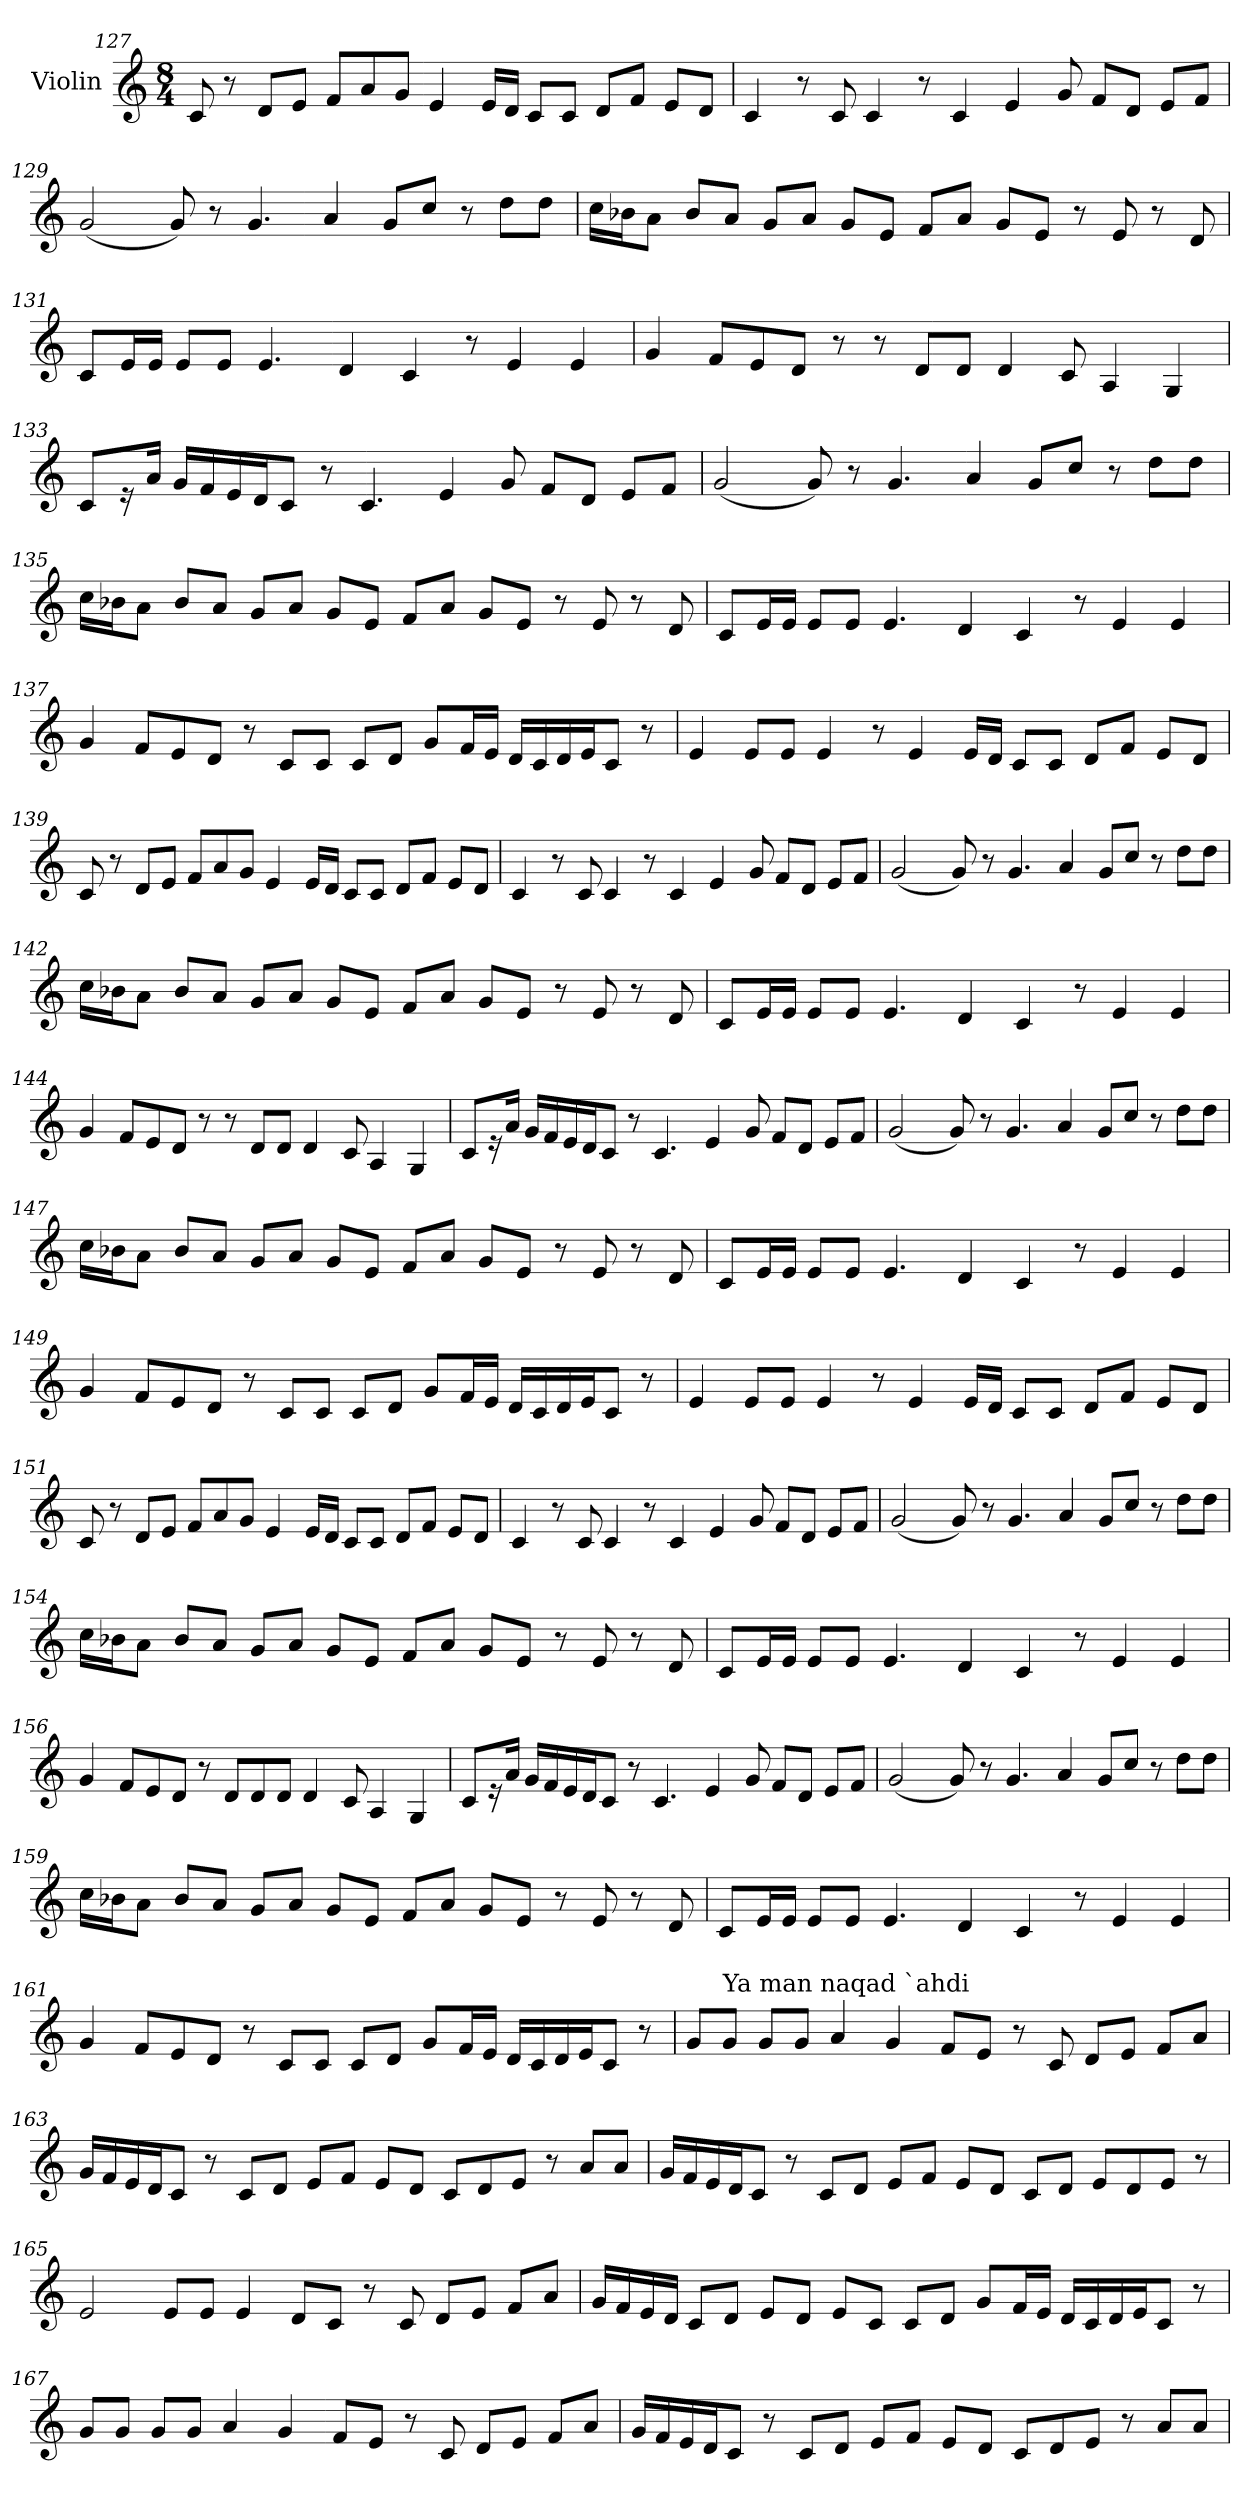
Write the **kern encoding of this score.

**kern
*part1
*staff1
*I"Violin
!!LO:LB:g=z
*clefG2
*k[]
*M8/4
=127
8c/
8r
8d/L
8e/J
8f/L
8a/
8g/J
4e/
16e/LL
16d/JJ
8c/L
8c/J
8d/L
8f/J
8e/L
8d/J
=128
4c/
8r
8c/
4c/
8r
4c/
4e/
8g/
8f/L
8d/J
8e/L
8f/J
!!LO:LB:g=z
=129
(<2g/
8g/)
8r
4.g/
4a/
8g/L
8cc/J
8r
8dd\L
8dd\J
=130
16cc\LL
16b-X\J
8a\J
8b-/L
8a/J
8g/L
8a/J
8g/L
8e/J
8f/L
8a/J
8g/L
8e/J
8r
8e/
8r
8d/
!!LO:LB:g=z
=131
8c/L
16e/L
16e/JJ
8e/L
8e/J
4.e/
4d/
4c/
8r
4e/
4e/
=132
4g/
8f/L
8e/
8d/J
8r
8r
8d/L
8d/J
4d/
8c/
4A/
4G/
!!LO:LB:g=z
=133
8c/L
16r
16a/Jk
16g/LL
16f/
16e/
16d/J
8c/J
8r
4.c/
4e/
8g/
8f/L
8d/J
8e/L
8f/J
=134
(<2g/
8g/)
8r
4.g/
4a/
8g/L
8cc/J
8r
8dd\L
8dd\J
!!LO:LB:g=z
=135
16cc\LL
16b-X\J
8a\J
8b-/L
8a/J
8g/L
8a/J
8g/L
8e/J
8f/L
8a/J
8g/L
8e/J
8r
8e/
8r
8d/
=136
8c/L
16e/L
16e/JJ
8e/L
8e/J
4.e/
4d/
4c/
8r
4e/
4e/
!!LO:LB:g=z
=137
4g/
8f/L
8e/
8d/J
8r
8c/L
8c/J
8c/L
8d/J
8g/L
16f/L
16e/JJ
16d/LL
16c/
16d/
16e/J
8c/J
8r
=138
4e/
8e/L
8e/J
4e/
8r
4e/
16e/LL
16d/JJ
8c/L
8c/J
8d/L
8f/J
8e/L
8d/J
!!LO:LB:g=z
=139
8c/
8r
8d/L
8e/J
8f/L
8a/
8g/J
4e/
16e/LL
16d/JJ
8c/L
8c/J
8d/L
8f/J
8e/L
8d/J
=140
4c/
8r
8c/
4c/
8r
4c/
4e/
8g/
8f/L
8d/J
8e/L
8f/J
!!LO:PB:g=z
=141
(<2g/
8g/)
8r
4.g/
4a/
8g/L
8cc/J
8r
8dd\L
8dd\J
=142
16cc\LL
16b-X\J
8a\J
8b-/L
8a/J
8g/L
8a/J
8g/L
8e/J
8f/L
8a/J
8g/L
8e/J
8r
8e/
8r
8d/
!!LO:LB:g=z
=143
8c/L
16e/L
16e/JJ
8e/L
8e/J
4.e/
4d/
4c/
8r
4e/
4e/
=144
4g/
8f/L
8e/
8d/J
8r
8r
8d/L
8d/J
4d/
8c/
4A/
4G/
!!LO:LB:g=z
=145
8c/L
16r
16a/Jk
16g/LL
16f/
16e/
16d/J
8c/J
8r
4.c/
4e/
8g/
8f/L
8d/J
8e/L
8f/J
=146
(<2g/
8g/)
8r
4.g/
4a/
8g/L
8cc/J
8r
8dd\L
8dd\J
!!LO:LB:g=z
=147
16cc\LL
16b-X\J
8a\J
8b-/L
8a/J
8g/L
8a/J
8g/L
8e/J
8f/L
8a/J
8g/L
8e/J
8r
8e/
8r
8d/
=148
8c/L
16e/L
16e/JJ
8e/L
8e/J
4.e/
4d/
4c/
8r
4e/
4e/
!!LO:LB:g=z
=149
4g/
8f/L
8e/
8d/J
8r
8c/L
8c/J
8c/L
8d/J
8g/L
16f/L
16e/JJ
16d/LL
16c/
16d/
16e/J
8c/J
8r
=150
4e/
8e/L
8e/J
4e/
8r
4e/
16e/LL
16d/JJ
8c/L
8c/J
8d/L
8f/J
8e/L
8d/J
!!LO:LB:g=z
=151
8c/
8r
8d/L
8e/J
8f/L
8a/
8g/J
4e/
16e/LL
16d/JJ
8c/L
8c/J
8d/L
8f/J
8e/L
8d/J
=152
4c/
8r
8c/
4c/
8r
4c/
4e/
8g/
8f/L
8d/J
8e/L
8f/J
!!LO:LB:g=z
=153
(<2g/
8g/)
8r
4.g/
4a/
8g/L
8cc/J
8r
8dd\L
8dd\J
=154
16cc\LL
16b-X\J
8a\J
8b-/L
8a/J
8g/L
8a/J
8g/L
8e/J
8f/L
8a/J
8g/L
8e/J
8r
8e/
8r
8d/
!!LO:LB:g=z
=155
8c/L
16e/L
16e/JJ
8e/L
8e/J
4.e/
4d/
4c/
8r
4e/
4e/
=156
4g/
8f/L
8e/
8d/J
8r
8d/L
8d/
8d/J
4d/
8c/
4A/
4G/
!!LO:PB:g=z
=157
8c/L
16r
16a/Jk
16g/LL
16f/
16e/
16d/J
8c/J
8r
4.c/
4e/
8g/
8f/L
8d/J
8e/L
8f/J
=158
(<2g/
8g/)
8r
4.g/
4a/
8g/L
8cc/J
8r
8dd\L
8dd\J
!!LO:LB:g=z
=159
16cc\LL
16b-X\J
8a\J
8b-/L
8a/J
8g/L
8a/J
8g/L
8e/J
8f/L
8a/J
8g/L
8e/J
8r
8e/
8r
8d/
=160
8c/L
16e/L
16e/JJ
8e/L
8e/J
4.e/
4d/
4c/
8r
4e/
4e/
!!LO:LB:g=z
=161
4g/
8f/L
8e/
8d/J
8r
8c/L
8c/J
8c/L
8d/J
8g/L
16f/L
16e/JJ
16d/LL
16c/
16d/
16e/J
8c/J
8r
=162
8g/L
!LO:TX:a:t=Ya man naqad `ahdi
8g/J
8g/L
8g/J
4a/
4g/
8f/L
8e/J
8r
8c/
8d/L
8e/J
8f/L
8a/J
!!LO:LB:g=z
=163
16g/LL
16f/
16e/
16d/J
8c/J
8r
8c/L
8d/J
8e/L
8f/J
8e/L
8d/J
8c/L
8d/
8e/J
8r
8a/L
8a/J
=164
16g/LL
16f/
16e/
16d/J
8c/J
8r
8c/L
8d/J
8e/L
8f/J
8e/L
8d/J
8c/L
8d/J
8e/L
8d/
8e/J
8r
!!LO:LB:g=z
=165
2e/
8e/L
8e/J
4e/
8d/L
8c/J
8r
8c/
8d/L
8e/J
8f/L
8a/J
=166
16g/LL
16f/
16e/
16d/JJ
8c/L
8d/J
8e/L
8d/J
8e/L
8c/J
8c/L
8d/J
8g/L
16f/L
16e/JJ
16d/LL
16c/
16d/
16e/J
8c/J
8r
!!LO:LB:g=z
=167
8g/L
8g/J
8g/L
8g/J
4a/
4g/
8f/L
8e/J
8r
8c/
8d/L
8e/J
8f/L
8a/J
=168
16g/LL
16f/
16e/
16d/J
8c/J
8r
8c/L
8d/J
8e/L
8f/J
8e/L
8d/J
8c/L
8d/
8e/J
8r
8a/L
8a/J
=
*-
